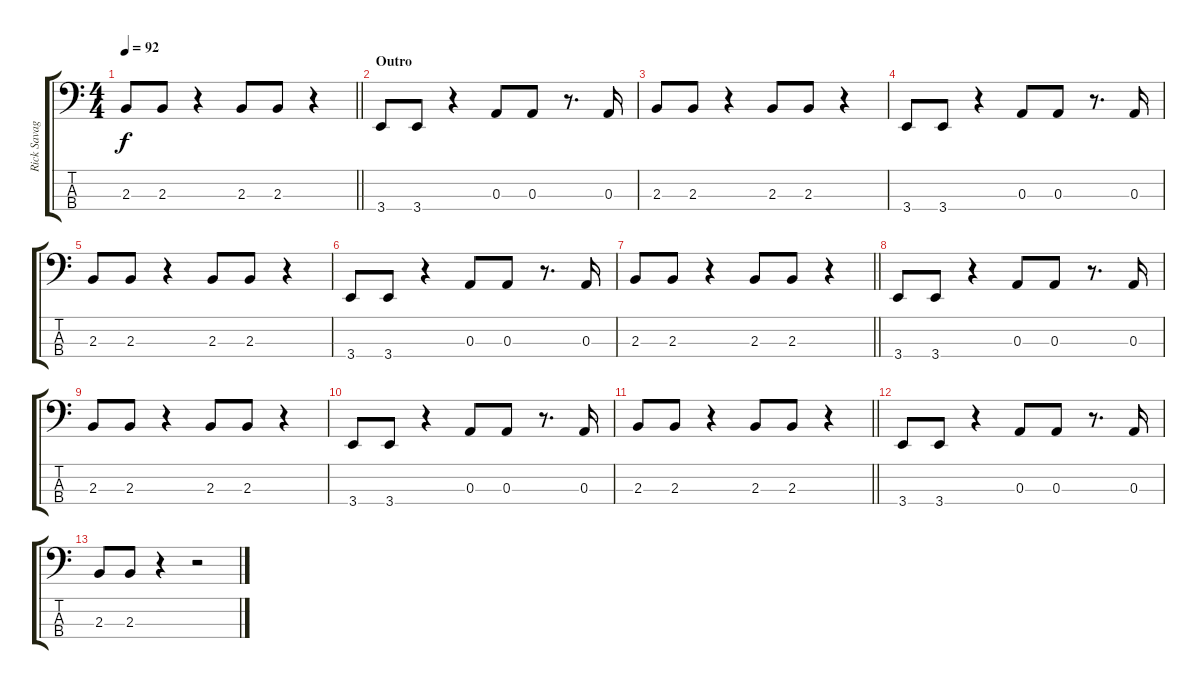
\track ("Rick Savage" "Rick Savag") {instrument electricbassfinger}
\staff {score tabs}
\tuning (G2 D2 A1 Db1) {hide}
\ts (4 4)
\tempo 92
\clef f4
\barLineRight lightlight
\ks c
2.3.8{dy f} 2.3.8 r.4 2.3.8 2.3.8 r.4 |
\section ("" "Outro")
3.4.8 3.4.8 r.4 0.3.8 0.3.8 r.8{d} 0.3.16 |
2.3.8 2.3.8 r.4 2.3.8 2.3.8 r.4 |
3.4.8 3.4.8 r.4 0.3.8 0.3.8 r.8{d} 0.3.16 |
2.3.8 2.3.8 r.4 2.3.8 2.3.8 r.4 |
3.4.8 3.4.8 r.4 0.3.8 0.3.8 r.8{d} 0.3.16 |
\barLineRight lightlight
2.3.8 2.3.8 r.4 2.3.8 2.3.8 r.4 |
3.4.8 3.4.8 r.4 0.3.8 0.3.8 r.8{d} 0.3.16 |
2.3.8 2.3.8 r.4 2.3.8 2.3.8 r.4 |
3.4.8 3.4.8 r.4 0.3.8 0.3.8 r.8{d} 0.3.16 |
\barLineRight lightlight
2.3.8 2.3.8 r.4 2.3.8 2.3.8 r.4 |
3.4.8 3.4.8 r.4 0.3.8 0.3.8 r.8{d} 0.3.16 |
2.3.8 2.3.8 r.4 r.2
